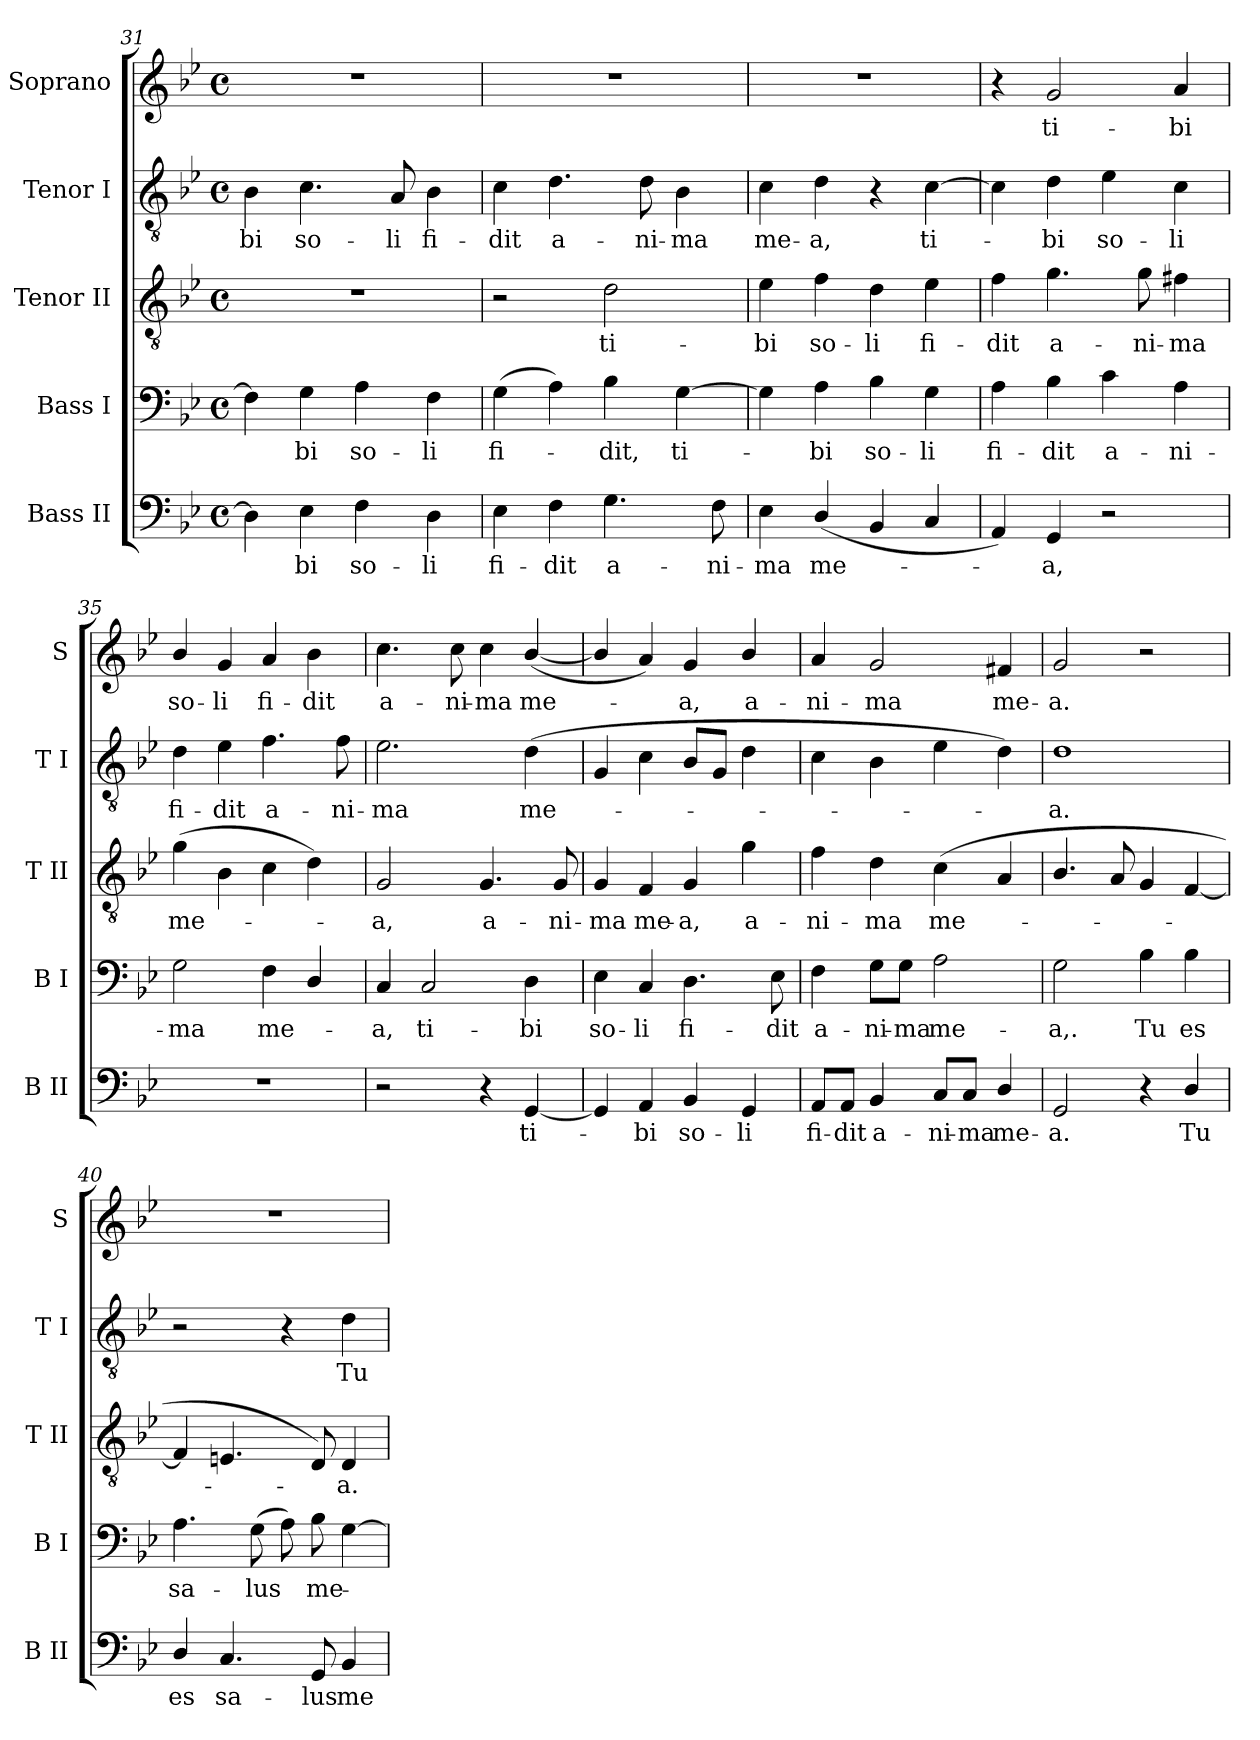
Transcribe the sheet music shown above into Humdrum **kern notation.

**kern	**text	**kern	**text	**kern	**text	**kern	**text	**kern	**text
*part5	*part5	*part4	*part4	*part3	*part3	*part2	*part2	*part1	*part1
*staff5	*staff5	*staff4	*staff4	*staff3	*staff3	*staff2	*staff2	*staff1	*staff1
*I"Bass II	*	*I"Bass I	*	*I"Tenor II	*	*I"Tenor I	*	*I"Soprano	*
*I'B II	*	*I'B I	*	*I'T II	*	*I'T I	*	*I'S	*
*clefF4	*	*clefF4	*	*clefGv2	*	*clefGv2	*	*clefG2	*
*k[b-e-]	*	*k[b-e-]	*	*k[b-e-]	*	*k[b-e-]	*	*k[b-e-]	*
*B-:	*	*B-:	*	*B-:	*	*B-:	*	*B-:	*
*M4/4	*	*M4/4	*	*M4/4	*	*M4/4	*	*M4/4	*
*met(c)	*	*met(c)	*	*met(c)	*	*met(c)	*	*met(c)	*
=31	=31	=31	=31	=31	=31	=31	=31	=31	=31
!	!	!	!	!	!	!	!LO:LY:b	!	!
4D\]	.	4F\]	.	1r	.	4B-\	-bi	1r	.
!	!LO:LY:b	!	!LO:LY:b	!	!	!	!LO:LY:b	!	!
4E-\	bi	4G\	bi	.	.	4.c\	so-	.	.
!	!LO:LY:b	!	!LO:LY:b	!	!	!	!	!	!
4F\	so-	4A\	so-	.	.	.	.	.	.
!	!	!	!	!	!	!	!LO:LY:b	!	!
.	.	.	.	.	.	8A/	-li	.	.
!	!LO:LY:b	!	!LO:LY:b	!	!	!	!LO:LY:b	!	!
4D\	-li	4F\	-li	.	.	4B-\	fi-	.	.
=32	=32	=32	=32	=32	=32	=32	=32	=32	=32
!	!LO:LY:b	!	!LO:LY:b	!	!	!	!LO:LY:b	!	!
4E-\	fi-	(>4G\	fi-	2r	.	4c\	-dit	1r	.
!	!LO:LY:b	!	!	!	!	!	!LO:LY:b	!	!
4F\	-dit	4A\)	.	.	.	4.d\	a-	.	.
!	!LO:LY:b	!	!LO:LY:b	!	!LO:LY:b	!	!	!	!
4.G\	a-	4B-\	dit,	2d\	ti-	.	.	.	.
!	!	!	!	!	!	!	!LO:LY:b	!	!
.	.	.	.	.	.	8d\	-ni-	.	.
!	!	!	!LO:LY:b	!	!	!	!LO:LY:b	!	!
.	.	[4G\	ti-	.	.	4B-\	-ma	.	.
!	!LO:LY:b	!	!	!	!	!	!	!	!
8F\	-ni-	.	.	.	.	.	.	.	.
=33	=33	=33	=33	=33	=33	=33	=33	=33	=33
!	!LO:LY:b	!	!	!	!LO:LY:b	!	!LO:LY:b	!	!
4E-\	-ma	4G\]	.	4e-\	-bi	4c\	me-	1r	.
!	!LO:LY:b	!	!LO:LY:b	!	!LO:LY:b	!	!LO:LY:b	!	!
(<4D/	me-	4A\	bi	4f\	so-	4d\	-a,	.	.
!	!	!	!LO:LY:b	!	!LO:LY:b	!	!	!	!
4BB-/	.	4B-\	so-	4d\	-li	4r	.	.	.
!	!	!	!LO:LY:b	!	!LO:LY:b	!	!LO:LY:b	!	!
4C/	.	4G\	-li	4e-\	fi-	[4c\	ti-	.	.
=34	=34	=34	=34	=34	=34	=34	=34	=34	=34
!	!	!	!LO:LY:b	!	!LO:LY:b	!	!	!	!
4AA/)	.	4A\	fi-	4f\	-dit	4c\]	.	4r	.
!	!LO:LY:b	!	!LO:LY:b	!	!LO:LY:b	!	!LO:LY:b	!	!LO:LY:b
4GG/	a,	4B-\	-dit	4.g\	a-	4d\	bi	2g/	ti-
!	!	!	!LO:LY:b	!	!	!	!LO:LY:b	!	!
2r	.	4c\	a-	.	.	4e-\	so-	.	.
!	!	!	!	!	!LO:LY:b	!	!	!	!
.	.	.	.	8g\	-ni-	.	.	.	.
!	!	!	!LO:LY:b	!	!LO:LY:b	!	!LO:LY:b	!	!LO:LY:b
.	.	4A\	-ni-	4f#X\	-ma	4c\	-li	4a/	-bi
=35	=35	=35	=35	=35	=35	=35	=35	=35	=35
!	!	!	!LO:LY:b	!	!LO:LY:b	!	!LO:LY:b	!	!LO:LY:b
1r	.	2G\	-ma	(>4g\	me-	4d\	fi-	4b-/	so-
!	!	!	!	!	!	!	!LO:LY:b	!	!LO:LY:b
.	.	.	.	4B-\	.	4e-\	-dit	4g/	-li
!	!	!	!LO:LY:b	!	!	!	!LO:LY:b	!	!LO:LY:b
.	.	4F\	me-	4c\	.	4.f\	a-	4a/	fi-
!	!	!	!	!	!	!	!	!	!LO:LY:b
.	.	4D/	.	4d\)	.	.	.	4b-\	-dit
!	!	!	!	!	!	!	!LO:LY:b	!	!
.	.	.	.	.	.	8f\	-ni-	.	.
!!LO:PB:g=z
=36	=36	=36	=36	=36	=36	=36	=36	=36	=36
!	!	!	!LO:LY:b	!	!LO:LY:b	!	!LO:LY:b	!	!LO:LY:b
2r	.	4C/	a,	2G/	a,	2.e-\	-ma	4.cc\	a-
!	!	!	!LO:LY:b	!	!	!	!	!	!
.	.	2C/	ti-	.	.	.	.	.	.
!	!	!	!	!	!	!	!	!	!LO:LY:b
.	.	.	.	.	.	.	.	8cc\	-ni-
!	!	!	!	!	!LO:LY:b	!	!	!	!LO:LY:b
4r	.	.	.	4.G/	a-	.	.	4cc\	-ma
!	!LO:LY:b	!	!LO:LY:b	!	!	!	!LO:LY:b	!	!LO:LY:b
[4GG/	ti-	4D\	-bi	.	.	(>4d\	me-	(<[4b-/	me-
!	!	!	!	!	!LO:LY:b	!	!	!	!
.	.	.	.	8G/	-ni-	.	.	.	.
=37	=37	=37	=37	=37	=37	=37	=37	=37	=37
!	!	!	!LO:LY:b	!	!LO:LY:b	!	!	!	!
4GG/]	.	4E-\	so-	4G/	-ma	4G/	.	4b-/]	.
!	!LO:LY:b	!	!LO:LY:b	!	!LO:LY:b	!	!	!	!
4AA/	bi	4C/	-li	4F/	me-	4c\	.	4a/)	.
!	!LO:LY:b	!	!LO:LY:b	!	!LO:LY:b	!	!	!	!LO:LY:b
4BB-/	so-	4.D\	fi-	4G/	-a,	8B-/L	.	4g/	a,
.	.	.	.	.	.	8G/J	.	.	.
!	!LO:LY:b	!	!	!	!LO:LY:b	!	!	!	!LO:LY:b
4GG/	-li	.	.	4g\	a-	4d\	.	4b-/	a-
!	!	!	!LO:LY:b	!	!	!	!	!	!
.	.	8E-\	-dit	.	.	.	.	.	.
=38	=38	=38	=38	=38	=38	=38	=38	=38	=38
!	!LO:LY:b	!	!LO:LY:b	!	!LO:LY:b	!	!	!	!LO:LY:b
8AA/L	fi-	4F\	a-	4f\	-ni-	4c\	.	4a/	-ni-
!	!LO:LY:b	!	!	!	!	!	!	!	!
8AA/J	-dit	.	.	.	.	.	.	.	.
!	!LO:LY:b	!	!LO:LY:b	!	!LO:LY:b	!	!	!	!LO:LY:b
4BB-/	a-	8G\L	-ni-	4d\	-ma	4B-\	.	2g/	-ma
!	!	!	!LO:LY:b	!	!	!	!	!	!
.	.	8G\J	-ma	.	.	.	.	.	.
!	!LO:LY:b	!	!LO:LY:b	!	!LO:LY:b	!	!	!	!
8C/L	-ni-	2A\	me-	(<4c\	me-	4e-\	.	.	.
!	!LO:LY:b	!	!	!	!	!	!	!	!
8C/J	-ma	.	.	.	.	.	.	.	.
!	!LO:LY:b	!	!	!	!	!	!	!	!LO:LY:b
4D/	me-	.	.	4A/	.	4d\)	.	4f#X/	me-
=39	=39	=39	=39	=39	=39	=39	=39	=39	=39
!	!LO:LY:b	!	!LO:LY:b	!	!	!	!LO:LY:b	!	!LO:LY:b
2GG/	-a.	2G\	-a,.	4.B-/	.	1d	a.	2g/	-a.
.	.	.	.	8A/	.	.	.	.	.
!	!	!	!LO:LY:b	!	!	!	!	!	!
4r	.	4B-\	Tu	4G/	.	.	.	2r	.
!	!LO:LY:b	!	!LO:LY:b	!	!	!	!	!	!
4D/	Tu	4B-\	es	[4F/	.	.	.	.	.
=40	=40	=40	=40	=40	=40	=40	=40	=40	=40
!	!LO:LY:b	!	!LO:LY:b	!	!	!	!	!	!
4D/	es	4.A\	sa-	4F/]	.	2r	.	1r	.
!	!LO:LY:b	!	!	!	!	!	!	!	!
4.C/	sa-	.	.	4.En/	.	.	.	.	.
!	!	!	!LO:LY:b	!	!	!	!	!	!
.	.	(>8G\	-lus	.	.	.	.	.	.
.	.	8A\)	.	.	.	4r	.	.	.
!	!LO:LY:b	!	!LO:LY:b	!	!	!	!	!	!
8GG/	-lus	8B-\	me-	8D/)	.	.	.	.	.
!	!LO:LY:b	!	!	!	!LO:LY:b	!	!LO:LY:b	!	!
4BB-/	me-	[4G\	.	4D/	a.	4d\	Tu	.	.
=	=	=	=	=	=	=	=	=	=
*-	*-	*-	*-	*-	*-	*-	*-	*-	*-
